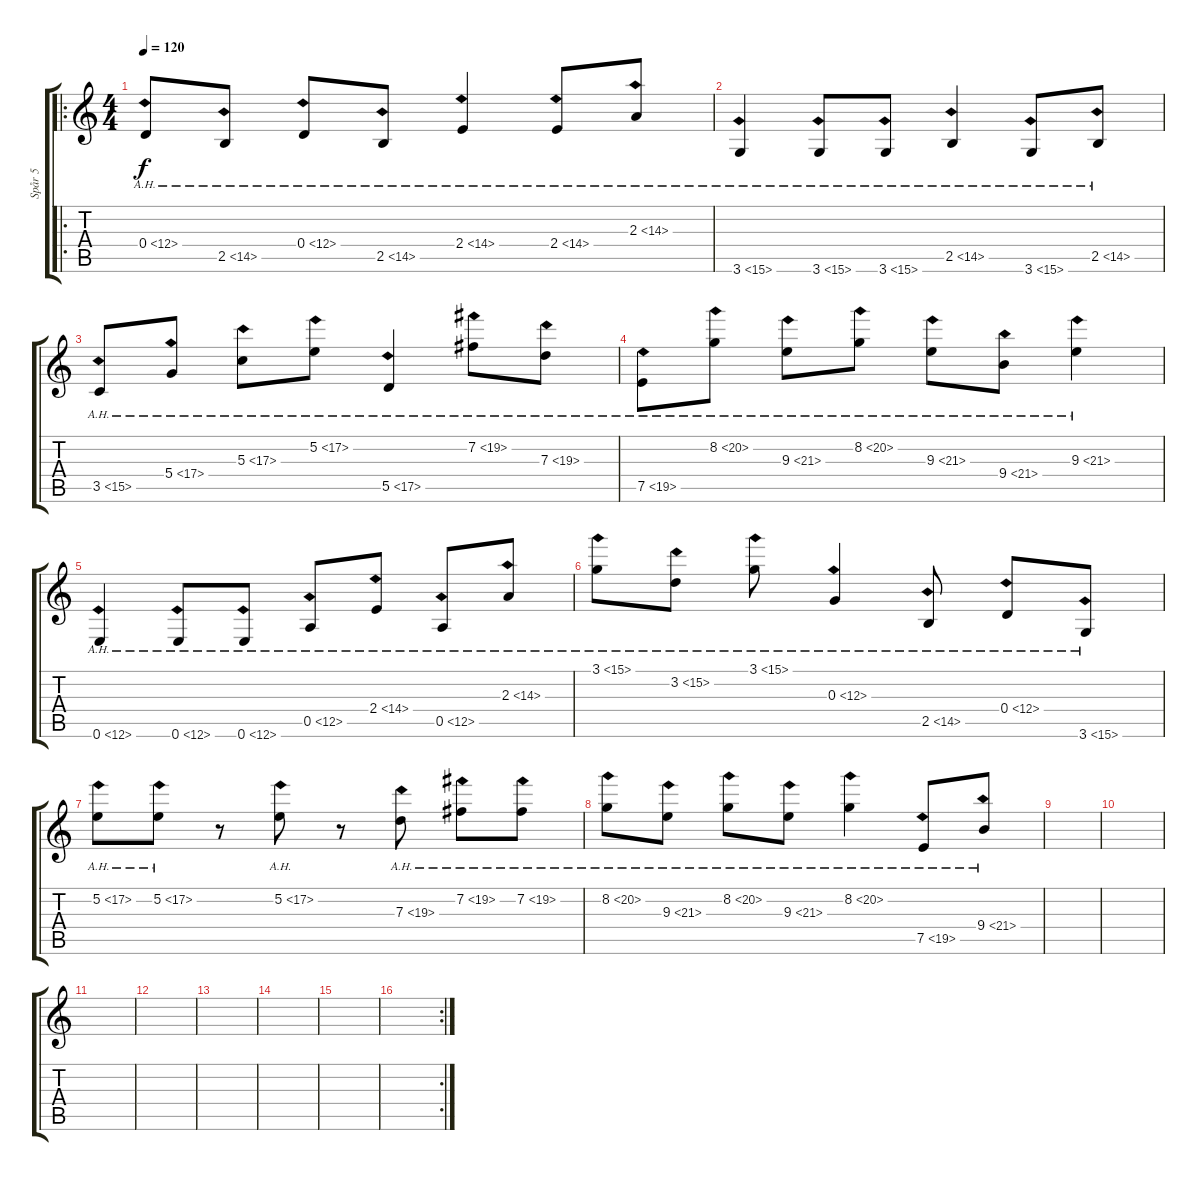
\track ("Spår 5" "Spår 5") {instrument overdrivenguitar}
\staff {score tabs}
\tuning (E4 B3 G3 D3 A2 E2) {hide}
\ro
\ts (4 4)
\tempo 120
\clef g2
\ks c
0.4{ah 12}.8{dy f} 2.5{ah 12}.8 0.4{ah 12}.8 2.5{ah 12}.8 2.4{ah 12}.4 2.4{ah 12}.8 2.3{ah 12}.8 |
3.6{ah 12}.4 3.6{ah 12}.8 3.6{ah 12}.8 2.5{ah 12}.4 3.6{ah 12}.8 2.5{ah 12}.8 |
3.5{ah 12}.8 5.4{ah 12}.8 5.3{ah 12}.8 5.2{ah 12}.8 5.5{ah 12}.4 7.2{ah 12}.8 7.3{ah 12}.8 |
7.5{ah 12}.8 8.2{ah 12}.8 9.3{ah 12}.8 8.2{ah 12}.8 9.3{ah 12}.8 9.4{ah 12}.8 9.3{ah 12}.4 |
0.6{ah 12}.4 0.6{ah 12}.8 0.6{ah 12}.8 0.5{ah 12}.8 2.4{ah 12}.8 0.5{ah 12}.8 2.3{ah 12}.8 |
3.1{ah 12}.8 3.2{ah 12}.8 3.1{ah 12}.8 0.3{ah 12}.4 2.5{ah 12}.8 0.4{ah 12}.8 3.6{ah 12}.8 |
5.2{ah 12}.8 5.2{ah 12}.8 r.8 5.2{ah 12}.8 r.8 7.3{ah 12}.8 7.2{ah 12}.8 7.2{ah 12}.8 |
8.2{ah 12}.8 9.3{ah 12}.8 8.2{ah 12}.8 9.3{ah 12}.8 8.2{ah 12}.4 7.5{ah 12}.8 9.4{ah 12}.8 |
|
|
|
|
|
|
|
\rc 2
